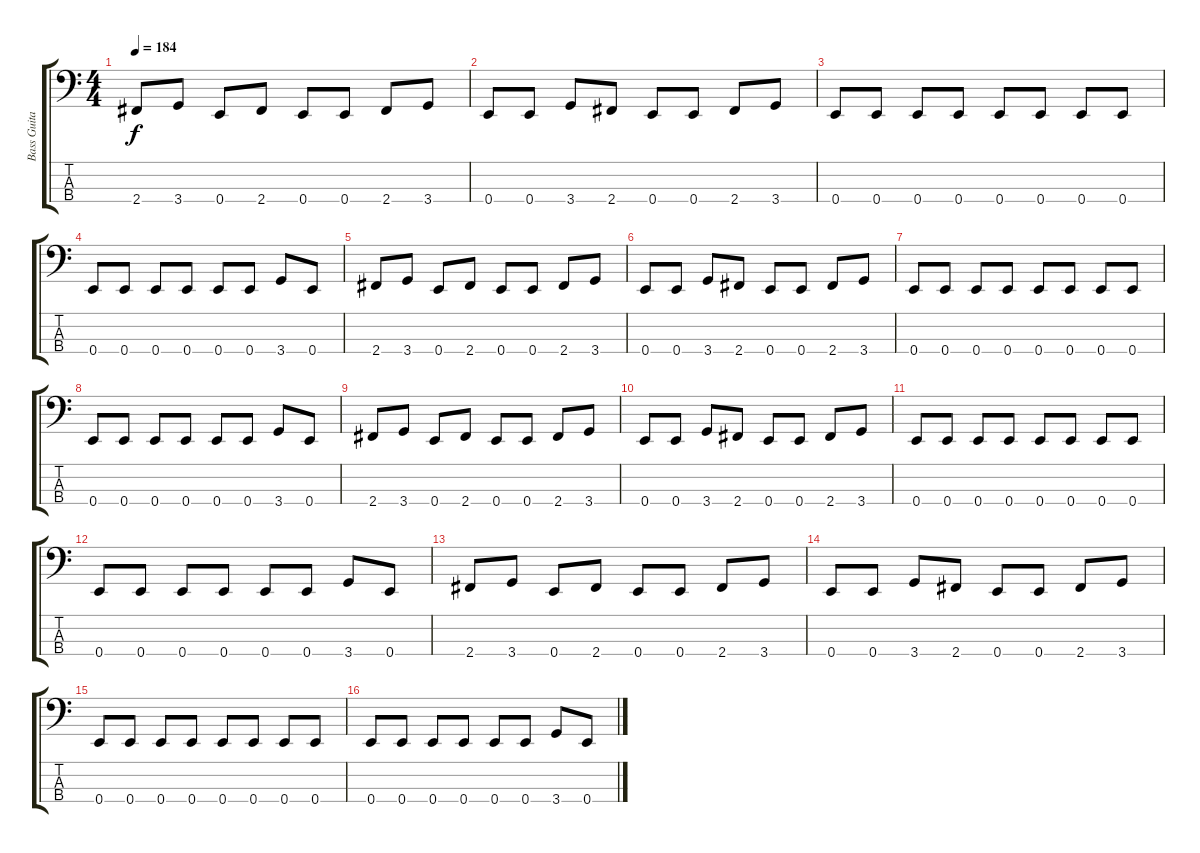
\track ("Bass Guitar (David Ellefson)" "Bass Guita") {instrument electricbasspick}
\staff {score tabs}
\tuning (G2 D2 A1 E1) {hide}
\ts (4 4)
\tempo 184
\clef f4
\ks c
2.4.8{dy f} 3.4.8 0.4.8 2.4.8 0.4.8 0.4.8 2.4.8 3.4.8 |
0.4.8 0.4.8 3.4.8 2.4.8 0.4.8 0.4.8 2.4.8 3.4.8 |
0.4.8 0.4.8 0.4.8 0.4.8 0.4.8 0.4.8 0.4.8 0.4.8 |
0.4.8 0.4.8 0.4.8 0.4.8 0.4.8 0.4.8 3.4.8 0.4.8 |
2.4.8 3.4.8 0.4.8 2.4.8 0.4.8 0.4.8 2.4.8 3.4.8 |
0.4.8 0.4.8 3.4.8 2.4.8 0.4.8 0.4.8 2.4.8 3.4.8 |
0.4.8 0.4.8 0.4.8 0.4.8 0.4.8 0.4.8 0.4.8 0.4.8 |
0.4.8 0.4.8 0.4.8 0.4.8 0.4.8 0.4.8 3.4.8 0.4.8 |
2.4.8 3.4.8 0.4.8 2.4.8 0.4.8 0.4.8 2.4.8 3.4.8 |
0.4.8 0.4.8 3.4.8 2.4.8 0.4.8 0.4.8 2.4.8 3.4.8 |
0.4.8 0.4.8 0.4.8 0.4.8 0.4.8 0.4.8 0.4.8 0.4.8 |
0.4.8 0.4.8 0.4.8 0.4.8 0.4.8 0.4.8 3.4.8 0.4.8 |
2.4.8 3.4.8 0.4.8 2.4.8 0.4.8 0.4.8 2.4.8 3.4.8 |
0.4.8 0.4.8 3.4.8 2.4.8 0.4.8 0.4.8 2.4.8 3.4.8 |
0.4.8 0.4.8 0.4.8 0.4.8 0.4.8 0.4.8 0.4.8 0.4.8 |
0.4.8 0.4.8 0.4.8 0.4.8 0.4.8 0.4.8 3.4.8 0.4.8
